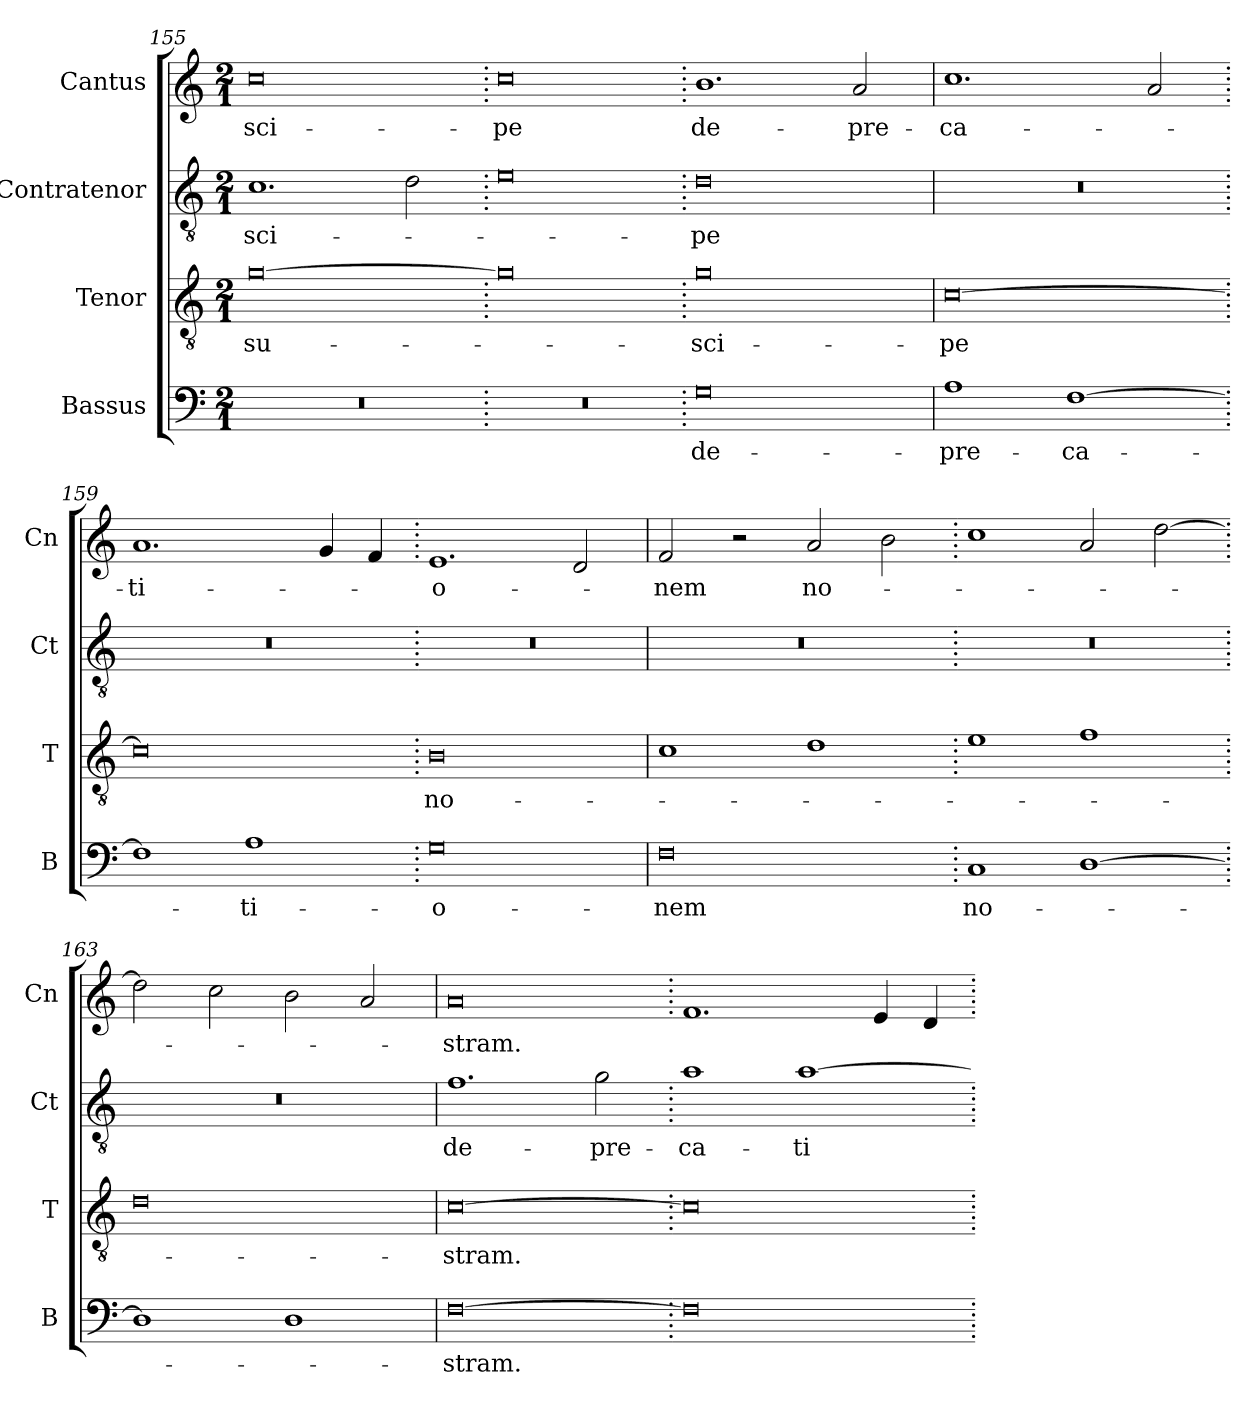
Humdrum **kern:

**kern	**text	**kern	**text	**kern	**text	**kern	**text
*part4	*part4	*part3	*part3	*part2	*part2	*part1	*part1
*staff4	*staff4	*staff3	*staff3	*staff2	*staff2	*staff1	*staff1
*I"Bassus	*	*I"Tenor	*	*I"Contratenor	*	*I"Cantus	*
*I'B	*	*I'T	*	*I'Ct	*	*I'Cn	*
*clefF4	*	*clefGv2	*	*clefGv2	*	*clefG2	*
*k[]	*	*k[]	*	*k[]	*	*k[]	*
*M2/1	*	*M2/1	*	*M2/1	*	*M2/1	*
=155	=155	=155	=155	=155	=155	=155	=155
0r	.	[0g	su-	1.c	-sci-	0cc	-sci-
.	.	.	.	2d\	.	.	.
=156.	=156.	=156.	=156.	=156.	=156.	=156.	=156.
0r	.	0g]	.	0e	.	0cc	-pe
=157.	=157.	=157.	=157.	=157.	=157.	=157.	=157.
0G	de-	0g	-sci-	0d	-pe	1.b	de-
.	.	.	.	.	.	2a/	-pre-
=158	=158	=158	=158	=158	=158	=158	=158
1A	-pre-	[0c	-pe	0r	.	1.cc	-ca-
[1F	-ca-	.	.	.	.	.	.
.	.	.	.	.	.	2a/	.
=159.	=159.	=159.	=159.	=159.	=159.	=159.	=159.
1F]	.	0c]	.	0r	.	1.a	-ti-
1A	-ti-	.	.	.	.	.	.
.	.	.	.	.	.	4g/	.
.	.	.	.	.	.	4f/	.
=160.	=160.	=160.	=160.	=160.	=160.	=160.	=160.
0G	-o-	0B	no-	0r	.	1.e	-o-
.	.	.	.	.	.	2d/	.
=161	=161	=161	=161	=161	=161	=161	=161
0F	-nem	1c	.	0r	.	2f/	-nem
.	.	.	.	.	.	2r	.
.	.	1d	.	.	.	2a/	no-
.	.	.	.	.	.	2b\	.
=162.	=162.	=162.	=162.	=162.	=162.	=162.	=162.
1C	no-	1e	.	0r	.	1cc	.
[1D	.	1f	.	.	.	2a/	.
.	.	.	.	.	.	[2dd\	.
=163.	=163.	=163.	=163.	=163.	=163.	=163.	=163.
1D]	.	0d	.	0r	.	2dd\]	.
.	.	.	.	.	.	2cc\	.
1D	.	.	.	.	.	2b\	.
.	.	.	.	.	.	2a/	.
=164	=164	=164	=164	=164	=164	=164	=164
[0F	-stram.	[0c	-stram.	1.f	de-	0a	-stram.
.	.	.	.	2g\	-pre-	.	.
=165.	=165.	=165.	=165.	=165.	=165.	=165.	=165.
0F]	.	0c]	.	1a	-ca-	1.f	.
.	.	.	.	[1a	-ti-	.	.
.	.	.	.	.	.	4e/	.
.	.	.	.	.	.	4d/	.
=.	=.	=.	=.	=.	=.	=.	=.
*-	*-	*-	*-	*-	*-	*-	*-
